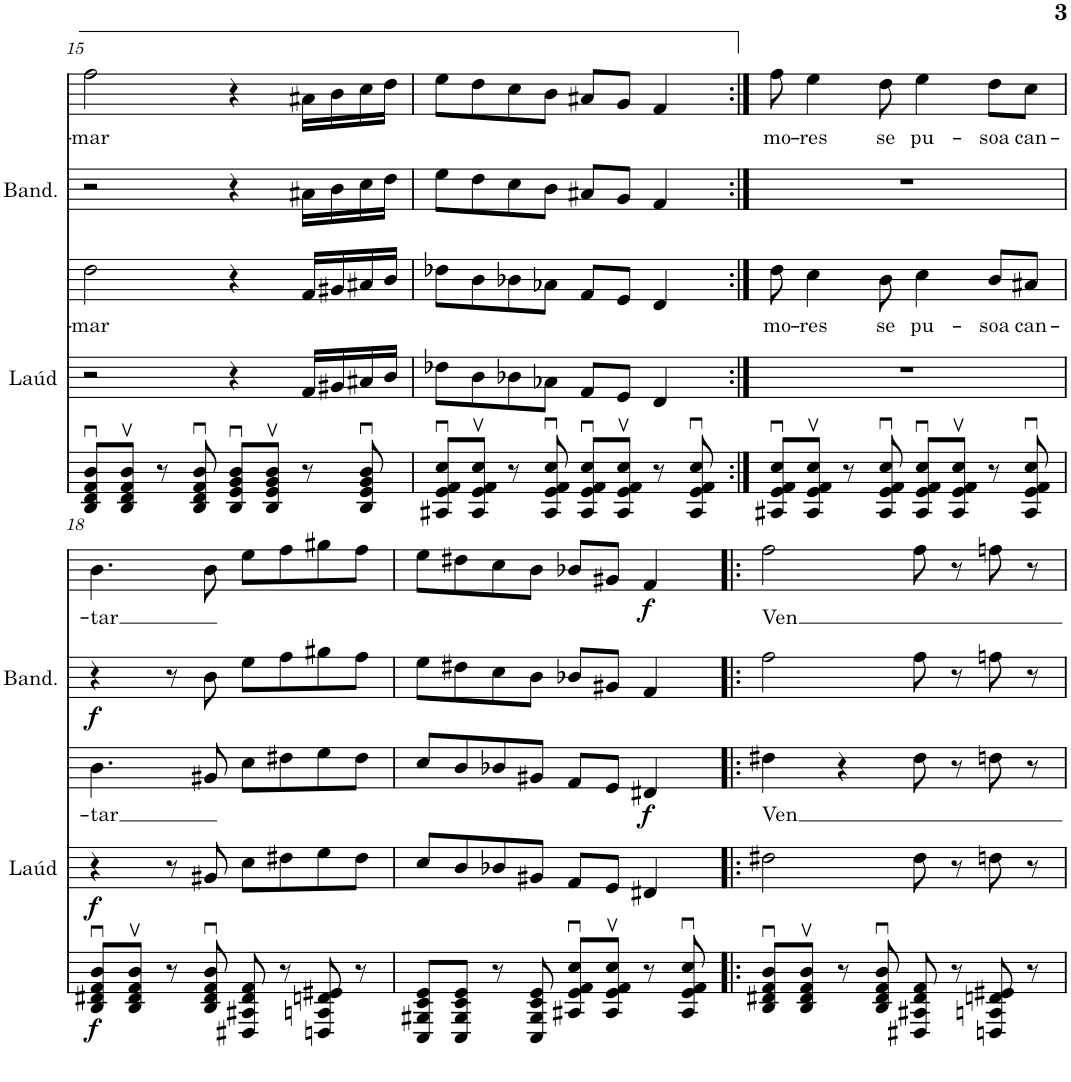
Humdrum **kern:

**kern	**dynam	**kern	**dynam	**kern	**text	**dynam	**kern	**dynam	**kern	**text	**dynam
*part5	*part5	*part4	*part4	*part3	*part3	*part3	*part2	*part2	*part1	*part1	*part1
*staff5	*staff5	*staff4	*staff4	*staff3	*staff3	*staff3	*staff2	*staff2	*staff1	*staff1	*staff1
*I"Guitarra	*	*I"Laúd	*	*I"Bajo	*	*	*I"Bandurria	*	*I"Barítono	*	*
*	*	*I'Laúd	*	*	*	*	*I'Band.	*	*	*	*
!!LO:PB:g=z
*clefGv2	*	*clefGv2	*	*clefGv2	*	*	*clefG2	*	*clefG2	*	*
*k[f#c#]	*	*k[f#c#]	*	*k[f#c#]	*	*	*k[f#c#]	*	*k[f#c#]	*	*
*M4/4	*	*M4/4	*	*M4/4	*	*	*M4/4	*	*M4/4	*	*
=15	=15	=15	=15	=15	=15	=15	=15	=15	=15	=15	=15
!	!	!	!	!	!LO:LY:b	!	!	!	!	!LO:LY:b	!
8BB/u 8D/u 8F#/u 8B/uL	.	2r	.	2d\	-mar	.	2r	.	2ff#\	-mar	.
8BB/v 8D/v 8F#/v 8B/vJ	.	.	.	.	.	.	.	.	.	.	.
8r	.	.	.	.	.	.	.	.	.	.	.
8BB/u 8D/u 8F#/u 8B/u	.	.	.	.	.	.	.	.	.	.	.
8BB/u 8E/u 8G/u 8B/uL	.	4r	.	4r	.	.	4r	.	4r	.	.
8BB/v 8E/v 8G/v 8B/vJ	.	.	.	.	.	.	.	.	.	.	.
8r	.	16F#/LL	.	16F#/LL	.	.	16a#X\LL	.	16a#X\LL	.	.
.	.	16G#X/	.	16G#X/	.	.	16b\	.	16b\	.	.
8BB/u 8E/u 8G/u 8B/u	.	16A#X/	.	16A#X/	.	.	16cc#\	.	16cc#\	.	.
.	.	16B/JJ	.	16B/JJ	.	.	16dd\JJ	.	16dd\JJ	.	.
=16	=16	=16	=16	=16	=16	=16	=16	=16	=16	=16	=16
8AA#X/u 8E/u 8F#/u 8c#/uL	.	8d-X\L	.	8d-X\L	.	.	8ee\L	.	8ee\L	.	.
8AA#/v 8E/v 8F#/v 8c#/vJ	.	8B\	.	8B\	.	.	8dd\	.	8dd\	.	.
8r	.	8B-X\	.	8B-X\	.	.	8cc#\	.	8cc#\	.	.
8AA#/u 8E/u 8F#/u 8c#/u	.	8A-X\J	.	8A-X\J	.	.	8b\J	.	8b\J	.	.
8AA#/u 8E/u 8F#/u 8c#/uL	.	8F#/L	.	8F#/L	.	.	8a#X/L	.	8a#X/L	.	.
8AA#/v 8E/v 8F#/v 8c#/vJ	.	8E/J	.	8E/J	.	.	8g/J	.	8g/J	.	.
8r	.	4D/	.	4D/	.	.	4f#/	.	4f#/	.	.
8AA#/u 8E/u 8F#/u 8c#/u	.	.	.	.	.	.	.	.	.	.	.
=17:|!	=17:|!	=17:|!	=17:|!	=17:|!	=17:|!	=17:|!	=17:|!	=17:|!	=17:|!	=17:|!	=17:|!
!	!	!	!	!	!LO:LY:b	!	!	!	!	!LO:LY:b	!
8AA#X/u 8E/u 8F#/u 8c#/uL	.	1r	.	8d\	mo-	.	1r	.	8ff#\	mo-	.
!	!	!	!	!	!LO:LY:b	!	!	!	!	!LO:LY:b	!
8AA#/v 8E/v 8F#/v 8c#/vJ	.	.	.	4c#\	-res	.	.	.	4ee\	-res	.
8r	.	.	.	.	.	.	.	.	.	.	.
!	!	!	!	!	!LO:LY:b	!	!	!	!	!LO:LY:b	!
8AA#/u 8E/u 8F#/u 8c#/u	.	.	.	8B\	se	.	.	.	8dd\	se	.
!	!	!	!	!	!LO:LY:b	!	!	!	!	!LO:LY:b	!
8AA#/u 8E/u 8F#/u 8c#/uL	.	.	.	4c#\	pu-	.	.	.	4ee\	pu-	.
8AA#/v 8E/v 8F#/v 8c#/vJ	.	.	.	.	.	.	.	.	.	.	.
!	!	!	!	!	!LO:LY:b	!	!	!	!	!LO:LY:b	!
8r	.	.	.	8B/L	-soa	.	.	.	8dd\L	-soa	.
!	!	!	!	!	!LO:LY:b	!	!	!	!	!LO:LY:b	!
8AA#/u 8E/u 8F#/u 8c#/u	.	.	.	8A#X/J	can-	.	.	.	8cc#\J	can-	.
!!LO:LB:g=z
=18	=18	=18	=18	=18	=18	=18	=18	=18	=18	=18	=18
!	!LO:DY:b	!	!LO:DY:b	!	!LO:LY:b	!	!	!LO:DY:b	!	!LO:LY:b	!
8BB/u 8D#X/u 8F#/u 8B/uL	f	4r	f	4.B\	-tar	.	4r	f	4.b\	-tar	.
8BB/v 8D#/v 8F#/v 8B/vJ	.	.	.	.	.	.	.	.	.	.	.
8r	.	8r	.	.	.	.	8r	.	.	.	.
8BB/u 8D#/u 8F#/u 8B/u	.	8G#X/	.	8G#X/	.	.	8b\	.	8b\	.	.
8DD#X/ 8AA#X/ 8D#/ 8F#/	.	8c#\L	.	8c#\L	.	.	8ee\L	.	8ee\L	.	.
8r	.	8d#X\	.	8d#X\	.	.	8ff#\	.	8ff#\	.	.
8DDn/ 8AAn/ 8Dn/ 8E#X/	.	8e\	.	8e\	.	.	8gg#X\	.	8gg#X\	.	.
8r	.	8d#\J	.	8d#\J	.	.	8ff#\J	.	8ff#\J	.	.
=19	=19	=19	=19	=19	=19	=19	=19	=19	=19	=19	=19
8CC#/ 8GG#X/ 8C#/ 8E/L	.	8c#/L	.	8c#/L	.	.	8ee\L	.	8ee\L	.	.
8CC#/ 8GG#/ 8C#/ 8E/J	.	8B/	.	8B/	.	.	8dd#X\	.	8dd#X\	.	.
8r	.	8B-X/	.	8B-X/	.	.	8cc#\	.	8cc#\	.	.
8CC#/ 8GG#/ 8C#/ 8E/	.	8G#X/J	.	8G#X/J	.	.	8b\J	.	8b\J	.	.
8AA#X/u 8E/u 8F#/u 8c#/uL	.	8F#/L	.	8F#/L	.	.	8b-X/L	.	8b-X/L	.	.
8AA#/v 8E/v 8F#/v 8c#/vJ	.	8E/J	.	8E/J	.	.	8g#X/J	.	8g#X/J	.	.
!	!	!	!	!	!	!LO:DY:b	!	!	!	!	!LO:DY:b
8r	.	4D#X/	.	4D#X/	.	f	4f#/	.	4f#/	.	f
8AA#/u 8E/u 8F#/u 8c#/u	.	.	.	.	.	.	.	.	.	.	.
=20!|:	=20!|:	=20!|:	=20!|:	=20!|:	=20!|:	=20!|:	=20!|:	=20!|:	=20!|:	=20!|:	=20!|:
!	!	!	!	!	!LO:LY:b	!	!	!	!	!LO:LY:b	!
8BB/u 8D#X/u 8F#/u 8B/uL	.	2d#X\	.	4d#X\	Ven	.	2ff#\	.	2ff#\	Ven	.
8BB/v 8D#/v 8F#/v 8B/vJ	.	.	.	.	.	.	.	.	.	.	.
8r	.	.	.	4r	.	.	.	.	.	.	.
8BB/u 8D#/u 8F#/u 8B/u	.	.	.	.	.	.	.	.	.	.	.
8DD#X/ 8AA#X/ 8D#/ 8F#/	.	8d#\	.	8d#\	.	.	8ff#\	.	8ff#\	.	.
8r	.	8r	.	8r	.	.	8r	.	8r	.	.
8DDn/ 8AAn/ 8Dn/ 8E#X/	.	8dn\	.	8dn\	.	.	8ffn\	.	8ffn\	.	.
8r	.	8r	.	8r	.	.	8r	.	8r	.	.
=	=	=	=	=	=	=	=	=	=	=	=
*-	*-	*-	*-	*-	*-	*-	*-	*-	*-	*-	*-
